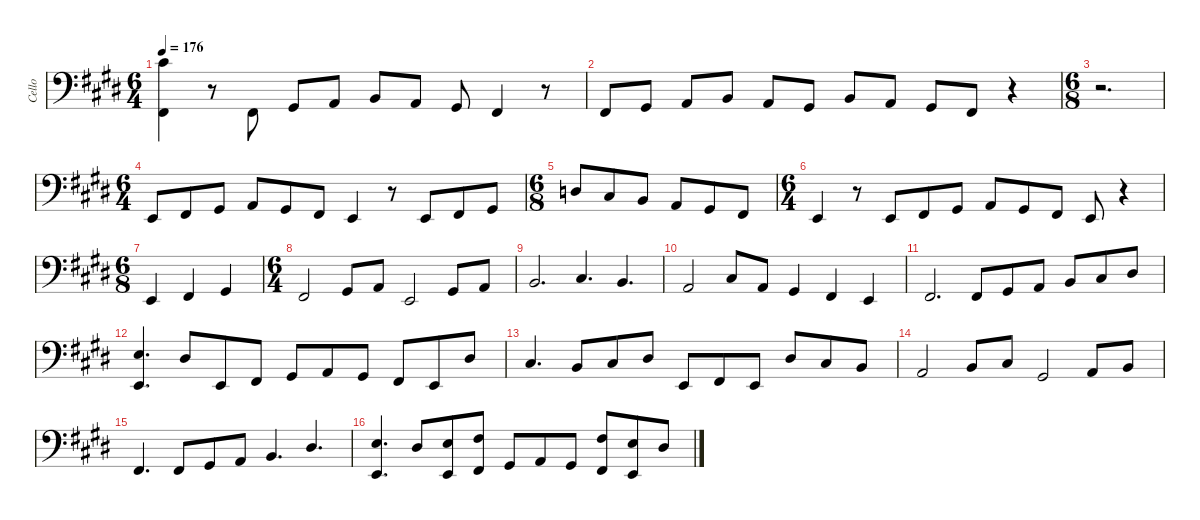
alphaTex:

\defaultSystemsLayout 4
\hideDynamics
\bracketExtendMode nobrackets
\firstSystemTrackNameMode fullname
\otherSystemsTrackNameMode fullname
\otherSystemsTrackNameOrientation horizontal
\track ("Cello" "vlc.") {solo instrument stringensemble2}
\staff {score}
\tuning (A3 D3 G2 C2)
\ts (6 4)
\tempo 176
\clef f4
\ks e
(4.1{acc #} 6.4{acc #}).4{dy mf beam Down} r.8{beam Down} 6.4{acc #}.8{beam Up} 8.4{acc #}.8{beam Up} 9.4{acc forcenatural}.8{beam Up} 11.4{acc forcenatural}.8{beam Up} 9.4{acc forcenatural}.8{beam Up} 8.4{acc #}.8{beam Up} 6.4{acc #}.4{beam Up} r.8{beam Up} |
6.4{acc #}.8{beam Up} 8.4{acc #}.8{beam Up} 9.4{acc forcenatural}.8{beam Up} 11.4{acc forcenatural}.8{beam Up} 9.4{acc forcenatural}.8{beam Up} 8.4{acc #}.8{beam Up} 11.4{acc forcenatural}.8{beam Up} 9.4{acc forcenatural}.8{beam Up} 8.4{acc #}.8{beam Up} 6.4{acc #}.8{beam Up} r.4{beam Up} |
\ts (6 8)
\beaming (8 3 3 3 3)
r.2{d beam Down} |
\ts (6 4)
\beaming (8 3 3 3 3)
4.4{acc forcenatural}.8{beam Up} 6.4{acc #}.8{beam Up} 1.3{acc #}.8{beam Up} 2.3{acc forcenatural}.8{beam Up} 1.3{acc #}.8{beam Up} 6.4{acc #}.8{beam Up} 4.4{acc forcenatural}.4{beam Up} r.8{beam Up} 4.4{acc forcenatural}.8{beam Up} 6.4{acc #}.8{beam Up} 8.4{acc #}.8{beam Up} |
\ts (6 8)
\beaming (8 3 3 3 3)
7.3{acc forcenatural}.8{beam Up} 6.3{acc #}.8{beam Up} 4.3{acc forcenatural}.8{beam Up} 2.3{acc forcenatural}.8{beam Up} 1.3{acc #}.8{beam Up} 6.4{acc #}.8{beam Up} |
\ts (6 4)
\beaming (8 3 3 3 3)
4.4{acc forcenatural}.4{beam Up} r.8{beam Up} 4.4{acc forcenatural}.8{beam Up} 6.4{acc #}.8{beam Up} 1.3{acc #}.8{beam Up} 2.3{acc forcenatural}.8{beam Up} 1.3{acc #}.8{beam Up} 6.4{acc #}.8{beam Up} 4.4{acc forcenatural}.8{beam Up} r.4{beam Up} |
\ts (6 8)
\beaming (8 3 3 3 3)
4.4{acc forcenatural}.4{beam Up} 6.4{acc #}.4{beam Up} 8.4{acc #}.4{beam Up} |
\ts (6 4)
\beaming (8 3 3 3 3)
6.4{acc #}.2{beam Up} 1.3{acc #}.8{beam Up} 2.3{acc forcenatural}.8{beam Up} 4.4{acc forcenatural}.2{beam Up} 1.3{acc #}.8{beam Up} 2.3{acc forcenatural}.8{beam Up} |
4.3{acc forcenatural}.2{d beam Up} 6.3{acc #}.4{d beam Up} 4.3{acc forcenatural}.4{d beam Up} |
2.3{acc forcenatural}.2{beam Up} 6.3{acc #}.8{beam Up} 9.4{acc forcenatural}.8{beam Up} 8.4{acc #}.4{beam Up} 6.4{acc #}.4{beam Up} 4.4{acc forcenatural}.4{beam Up} |
6.4{acc #}.2{d beam Up} 6.4{acc #}.8{beam Up} 1.3{acc #}.8{beam Up} 2.3{acc forcenatural}.8{beam Up beam split} 4.3{acc forcenatural}.8{beam Up} 6.3{acc #}.8{beam Up} 1.2{acc #}.8{beam Up} |
(2.2{acc forcenatural} 4.4{acc forcenatural}).4{d beam Up} 1.2{acc #}.8{beam Up} 4.4{acc forcenatural}.8{beam Up} 6.4{acc #}.8{beam Up} 1.3{acc #}.8{beam Up} 2.3{acc forcenatural}.8{beam Up} 1.3{acc #}.8{beam Up} 6.4{acc #}.8{beam Up} 4.4{acc forcenatural}.8{beam Up} 8.3{acc #}.8{beam Up} |
6.3{acc #}.4{d beam Up} 4.3{acc forcenatural}.8{beam Up} 6.3{acc #}.8{beam Up} 8.3{acc #}.8{beam Up} 4.4{acc forcenatural}.8{beam Up} 6.4{acc #}.8{beam Up} 4.4{acc forcenatural}.8{beam Up} 8.3{acc #}.8{beam Up} 6.3{acc #}.8{beam Up} 4.3{acc forcenatural}.8{beam Up} |
2.3{acc forcenatural}.2{beam Up} 4.3{acc forcenatural}.8{beam Up} 6.3{acc #}.8{beam Up} 1.3{acc #}.2{beam Up} 2.3{acc forcenatural}.8{beam Up} 4.3{acc forcenatural}.8{beam Up} |
6.4{acc #}.4{d beam Up} 6.4{acc #}.8{beam Up} 1.3{acc #}.8{beam Up} 2.3{acc forcenatural}.8{beam Up} 4.3{acc forcenatural}.4{d beam Up} 1.2{acc #}.4{d beam Up} |
(2.2{acc forcenatural} 4.4{acc forcenatural}).4{d beam Up} 1.2{acc #}.8{beam Up} (2.2{acc forcenatural} 4.4{acc forcenatural}).8{beam Up} (4.2{acc #} 6.4{acc #}).8{beam Up} 1.3{acc #}.8{beam Up} 2.3{acc forcenatural}.8{beam Up} 1.3{acc #}.8{beam Up} (4.2{acc #} 6.4{acc #}).8{beam Up} (2.2{acc forcenatural} 4.4{acc forcenatural}).8{beam Up} 1.2{acc #}.8{beam Up}
